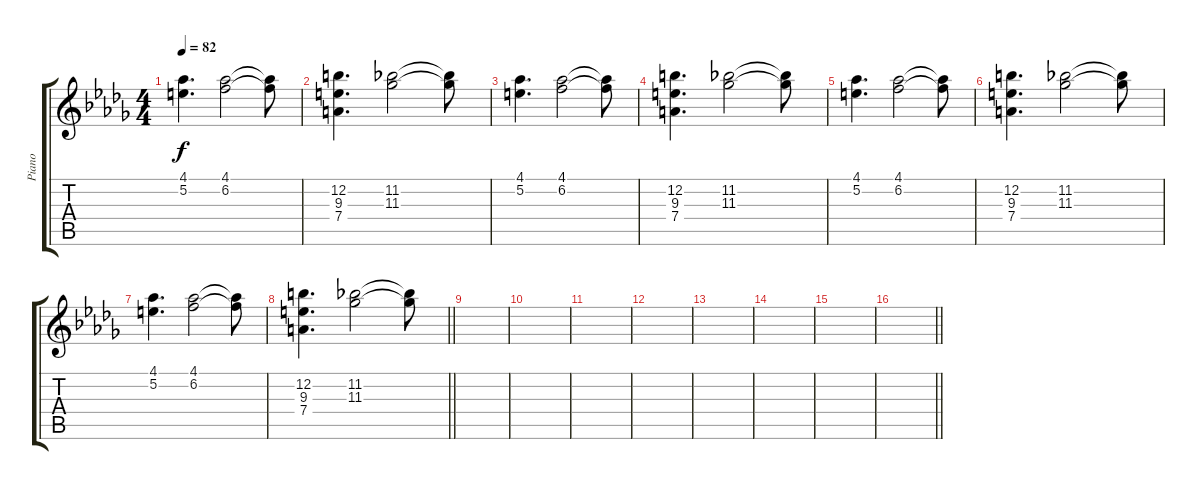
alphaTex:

\track ("Piano" "Piano") {instrument overdrivenguitar}
\staff {score tabs}
\tuning (E4 B3 G3 D3 A2 E2) {hide}
\ts (4 4)
\section ("" "")
\tempo 82
\clef g2
\ks db
(4.1 5.2).4{d dy f} (4.1 6.2).2 (4.1{t} 6.2{t}).8 |
(12.2 9.3 7.4).4{d} (11.2 11.3).2 (11.2{t} 11.3{t}).8 |
(4.1 5.2).4{d} (4.1 6.2).2 (4.1{t} 6.2{t}).8 |
(12.2 9.3 7.4).4{d} (11.2 11.3).2 (11.2{t} 11.3{t}).8 |
(4.1 5.2).4{d} (4.1 6.2).2 (4.1{t} 6.2{t}).8 |
(12.2 9.3 7.4).4{d} (11.2 11.3).2 (11.2{t} 11.3{t}).8 |
(4.1 5.2).4{d} (4.1 6.2).2 (4.1{t} 6.2{t}).8 |
\barLineRight lightlight
(12.2 9.3 7.4).4{d} (11.2 11.3).2 (11.2{t} 11.3{t}).8 |
\section ("" "")
|
|
|
|
|
|
|
\barLineRight lightlight
